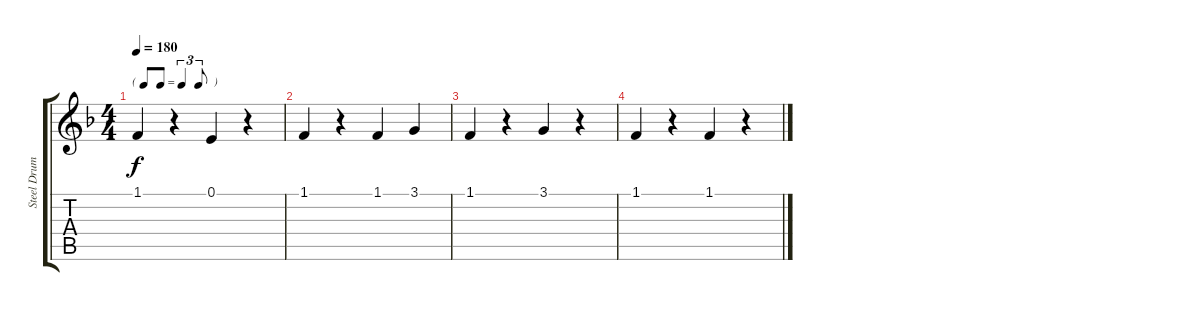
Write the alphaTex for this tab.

\track ("Steel Drums" "Steel Drum") {instrument steeldrums}
\staff {score tabs}
\tuning (E4 B3 G3 D3 A2 E2) {hide}
\ts (4 4)
\tf triplet8th
\tempo 180
\clef g2
\ks f
1.1.4{dy f} r.4 0.1.4 r.4 |
1.1.4 r.4 1.1.4 3.1.4 |
1.1.4 r.4 3.1.4 r.4 |
1.1.4 r.4 1.1.4 r.4
